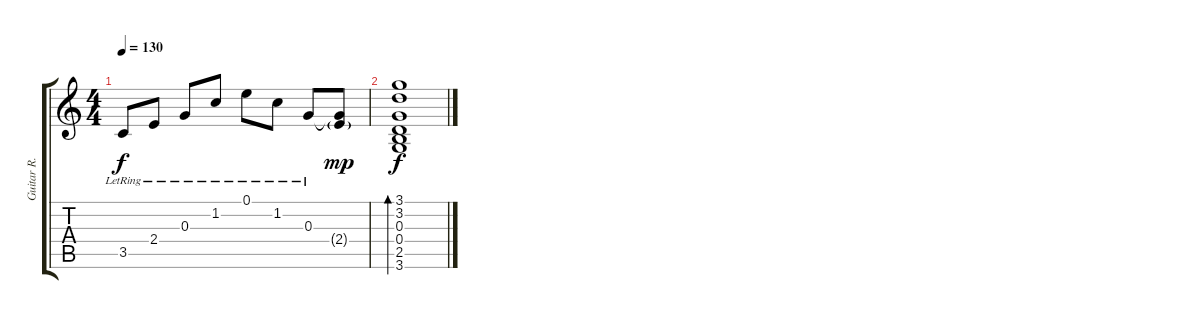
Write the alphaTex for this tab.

\track ("Guitar R. Acoustic" "Guitar R. ") {instrument acousticguitarsteel}
\staff {score tabs}
\tuning (E4 B3 G3 D3 A2 E2) {hide}
\ts (4 4)
\tempo 130
\clef g2
\ks c
3.5{lr}.8{dy f} 2.4{lr}.8 0.3{lr}.8 1.2{lr}.8 0.1{lr}.8 1.2{lr}.8 0.3{lr}.8 (0.3{t} 2.4{g}).8{dy mp} |
(3.1 3.2 0.3 0.4 2.5 3.6).1{bd 120 dy f}
